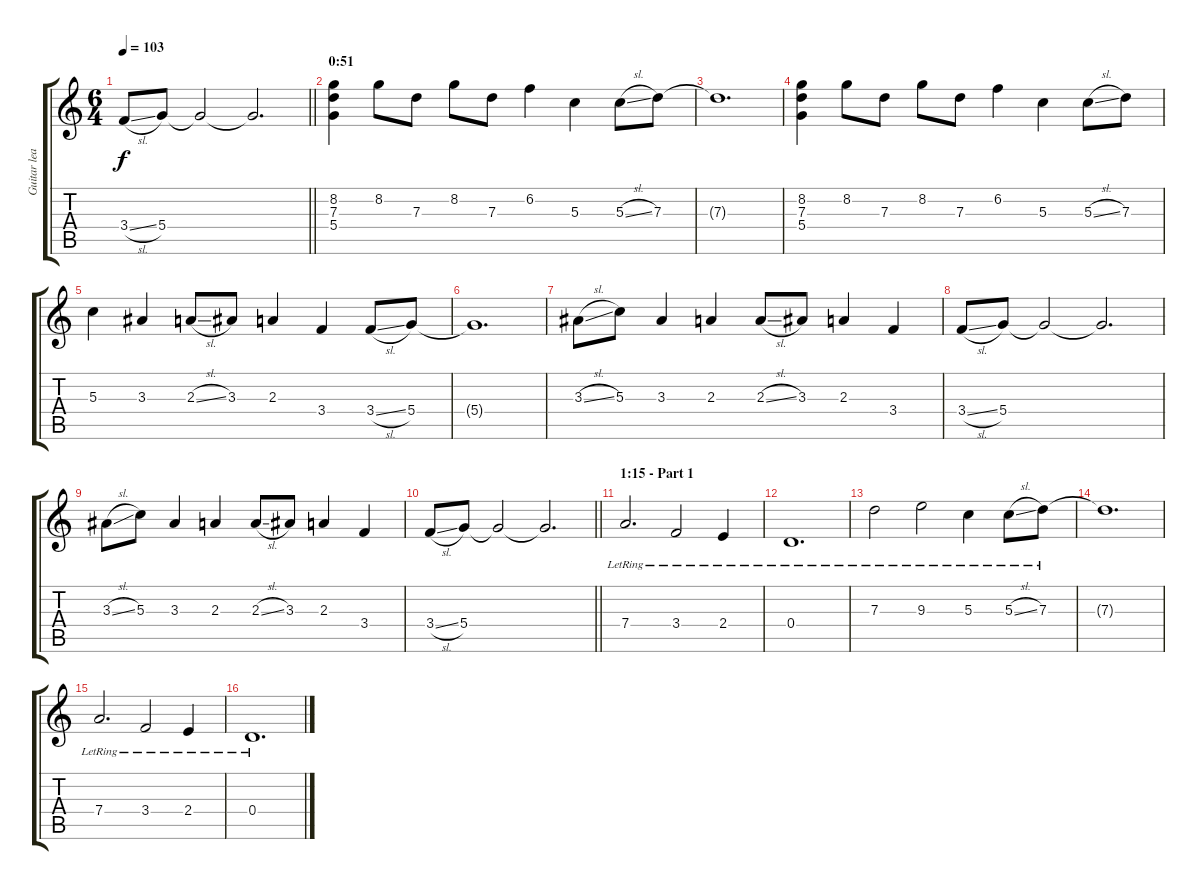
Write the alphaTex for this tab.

\track ("Guitar lead" "Guitar lea") {instrument acousticguitarsteel}
\staff {score tabs}
\tuning (E4 B3 G3 D3 A2 E2) {hide}
\ts (6 4)
\tempo 103
\clef g2
\barLineRight lightlight
\ks c
3.4{sl}.8{dy f} 5.4.8 5.4{t}.2 5.4{t}.2{d} |
\section ("" "0:51")
(8.2 7.3 5.4).4 8.2.8 7.3.8 8.2.8 7.3.8 6.2.4 5.3.4 5.3{sl}.8 7.3.8 |
7.3{t}.1{d} |
(8.2 7.3 5.4).4 8.2.8 7.3.8 8.2.8 7.3.8 6.2.4 5.3.4 5.3{sl}.8 7.3.8 |
5.3.4 3.3.4 2.3{sl}.8 3.3.8 2.3.4 3.4.4 3.4{sl}.8 5.4.8 |
5.4{t}.1{d} |
3.3{sl}.8 5.3.8 3.3.4 2.3.4 2.3{sl}.8 3.3.8 2.3.4 3.4.4 |
3.4{sl}.8 5.4.8 5.4{t}.2 5.4{t}.2{d} |
3.3{sl}.8 5.3.8 3.3.4 2.3.4 2.3{sl}.8 3.3.8 2.3.4 3.4.4 |
\barLineRight lightlight
3.4{sl}.8 5.4.8 5.4{t}.2 5.4{t}.2{d} |
\section ("" "1:15 - Part 1")
7.4{lr}.2{d} 3.4{lr}.2 2.4{lr}.4 |
0.4{lr}.1{d} |
7.3{lr}.2 9.3{lr}.2 5.3{lr}.4 5.3{sl lr}.8 7.3{lr}.8 |
7.3{t}.1{d} |
7.4{lr}.2{d} 3.4{lr}.2 2.4{lr}.4 |
0.4{lr}.1{d}
